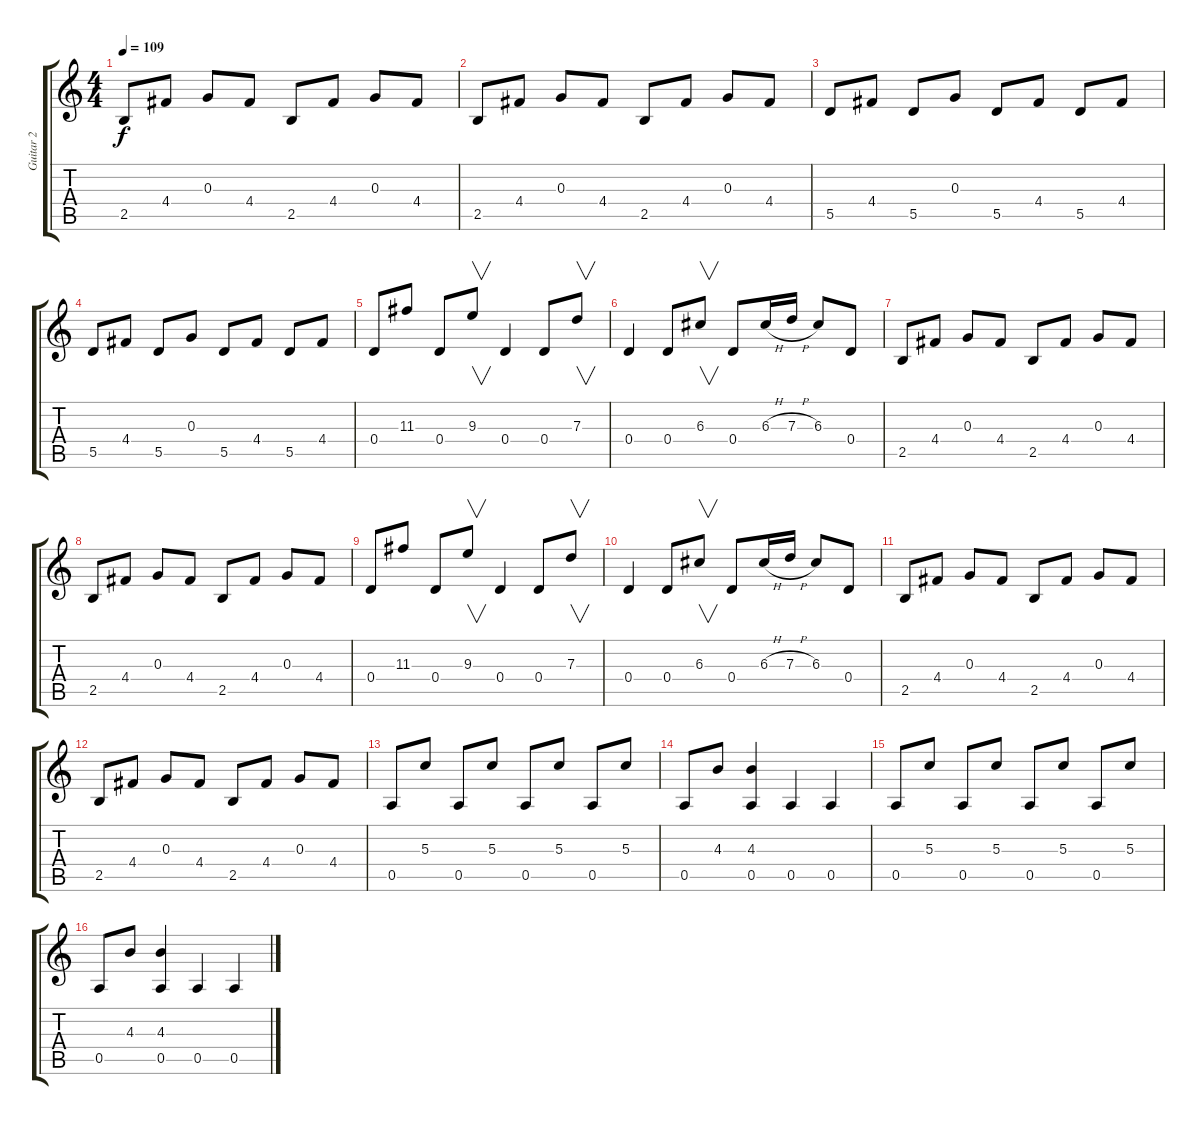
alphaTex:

\track ("Guitar 2" "Guitar 2") {instrument acousticguitarnylon}
\staff {score tabs}
\tuning (E4 B3 G3 D3 A2 E2) {hide}
\ts (4 4)
\tempo 109
\clef g2
\ks c
2.5.8{dy f} 4.4.8 0.3.8 4.4.8 2.5.8 4.4.8 0.3.8 4.4.8 |
2.5.8 4.4.8 0.3.8 4.4.8 2.5.8 4.4.8 0.3.8 4.4.8 |
5.5.8 4.4.8 5.5.8 0.3.8 5.5.8 4.4.8 5.5.8 4.4.8 |
5.5.8 4.4.8 5.5.8 0.3.8 5.5.8 4.4.8 5.5.8 4.4.8 |
0.4.8 11.3.8 0.4.8 9.3.8{v} 0.4.4 0.4.8 7.3.8{v} |
0.4.4 0.4.8 6.3.8{v} 0.4.8 6.3{h}.16 7.3{h}.16 6.3.8 0.4.8 |
2.5.8 4.4.8 0.3.8 4.4.8 2.5.8 4.4.8 0.3.8 4.4.8 |
2.5.8 4.4.8 0.3.8 4.4.8 2.5.8 4.4.8 0.3.8 4.4.8 |
0.4.8 11.3.8 0.4.8 9.3.8{v} 0.4.4 0.4.8 7.3.8{v} |
0.4.4 0.4.8 6.3.8{v} 0.4.8 6.3{h}.16 7.3{h}.16 6.3.8 0.4.8 |
2.5.8 4.4.8 0.3.8 4.4.8 2.5.8 4.4.8 0.3.8 4.4.8 |
2.5.8 4.4.8 0.3.8 4.4.8 2.5.8 4.4.8 0.3.8 4.4.8 |
0.5.8 5.3.8 0.5.8 5.3.8 0.5.8 5.3.8 0.5.8 5.3.8 |
0.5.8 4.3.8 (4.3 0.5).4 0.5.4 0.5.4 |
0.5.8 5.3.8 0.5.8 5.3.8 0.5.8 5.3.8 0.5.8 5.3.8 |
0.5.8 4.3.8 (4.3 0.5).4 0.5.4 0.5.4
